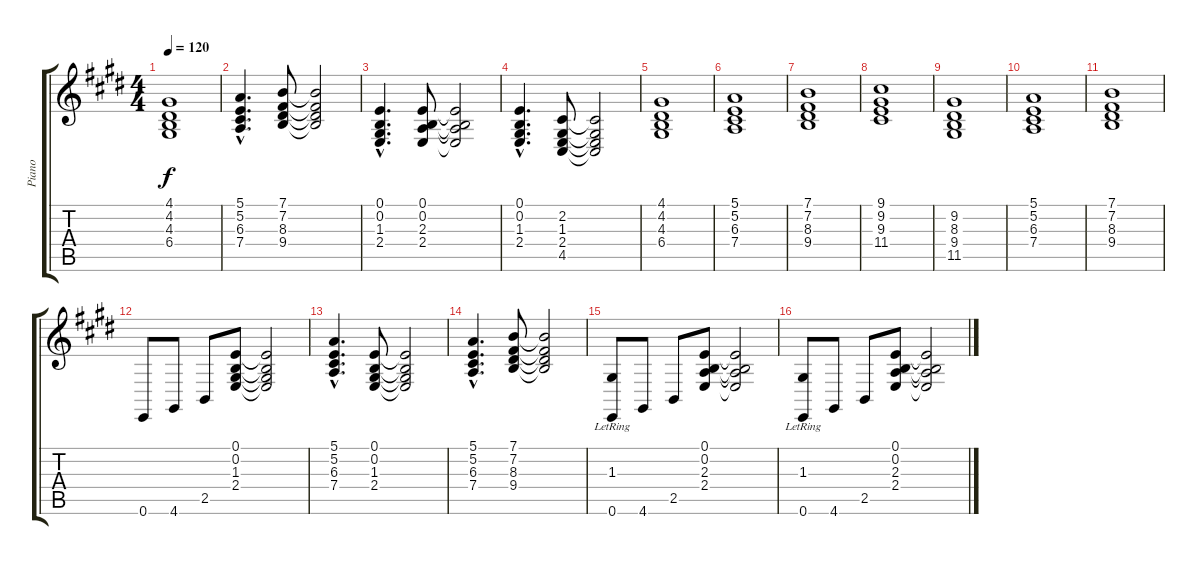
\track ("Piano" "Piano") {instrument acousticgrandpiano}
\staff {score tabs}
\tuning (E4 B3 G3 D3 A2 E2) {hide}
\ts (4 4)
\tempo 120
\clef g2
\ks e
(4.1 4.2 4.3 6.4).1{dy f} |
(5.1{hac} 5.2{hac} 6.3{hac} 7.4{hac}).4{d} (7.1 7.2 8.3 9.4).8 (7.1{t} 7.2{t} 8.3{t} 9.4{t}).2 |
(0.1{hac} 0.2{hac} 1.3{hac} 2.4{hac}).4{d} (0.1 0.2 2.3 2.4).8 (0.1{t} 0.2{t} 2.3{t} 2.4{t}).2 |
(0.1{hac} 0.2{hac} 1.3{hac} 2.4{hac}).4{d} (2.2 1.3 2.4 4.5).8 (2.2{t} 1.3{t} 2.4{t} 4.5{t}).2 |
(4.1 4.2 4.3 6.4).1 |
(5.1 5.2 6.3 7.4).1 |
(7.1 7.2 8.3 9.4).1 |
(9.1 9.2 9.3 11.4).1 |
(9.2 8.3 9.4 11.5).1 |
(5.1 5.2 6.3 7.4).1 |
(7.1 7.2 8.3 9.4).1 |
0.6.8 4.6.8 2.5.8 (0.1 0.2 1.3 2.4).8 (0.1{t} 0.2{t} 1.3{t} 2.4{t}).2 |
(5.1{hac} 5.2{hac} 6.3{hac} 7.4{hac}).4{d} (0.1 0.2 1.3 2.4).8 (0.1{t} 0.2{t} 1.3{t} 2.4{t}).2 |
(5.1{hac} 5.2{hac} 6.3{hac} 7.4{hac}).4{d} (7.1 7.2 8.3 9.4).8 (7.1{t} 7.2{t} 8.3{t} 9.4{t}).2 |
(1.3{lr} 0.6).8 4.6.8 2.5.8 (0.1 0.2 2.3 2.4).8 (0.1{t} 0.2{t} 2.3{t} 2.4{t}).2 |
(1.3{lr} 0.6).8 4.6.8 2.5.8 (0.1 0.2 2.3 2.4).8 (0.1{t} 0.2{t} 2.3{t} 2.4{t}).2
